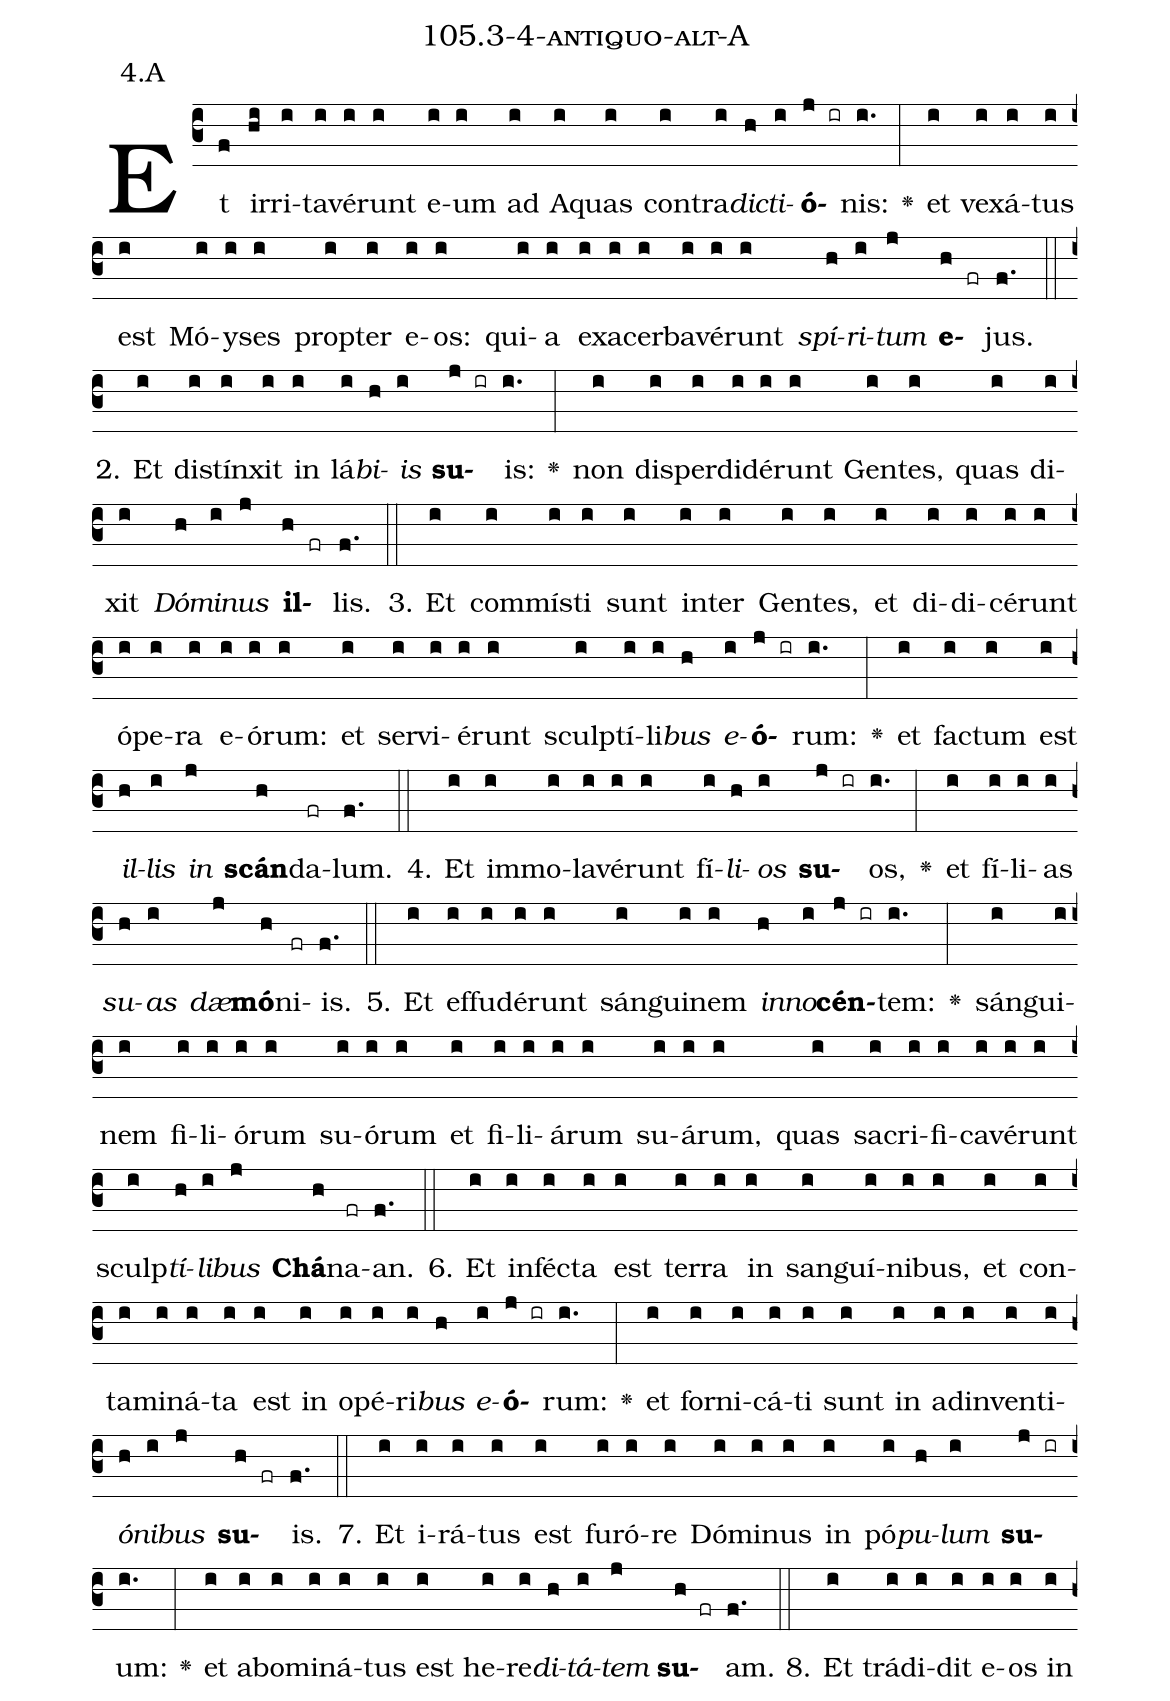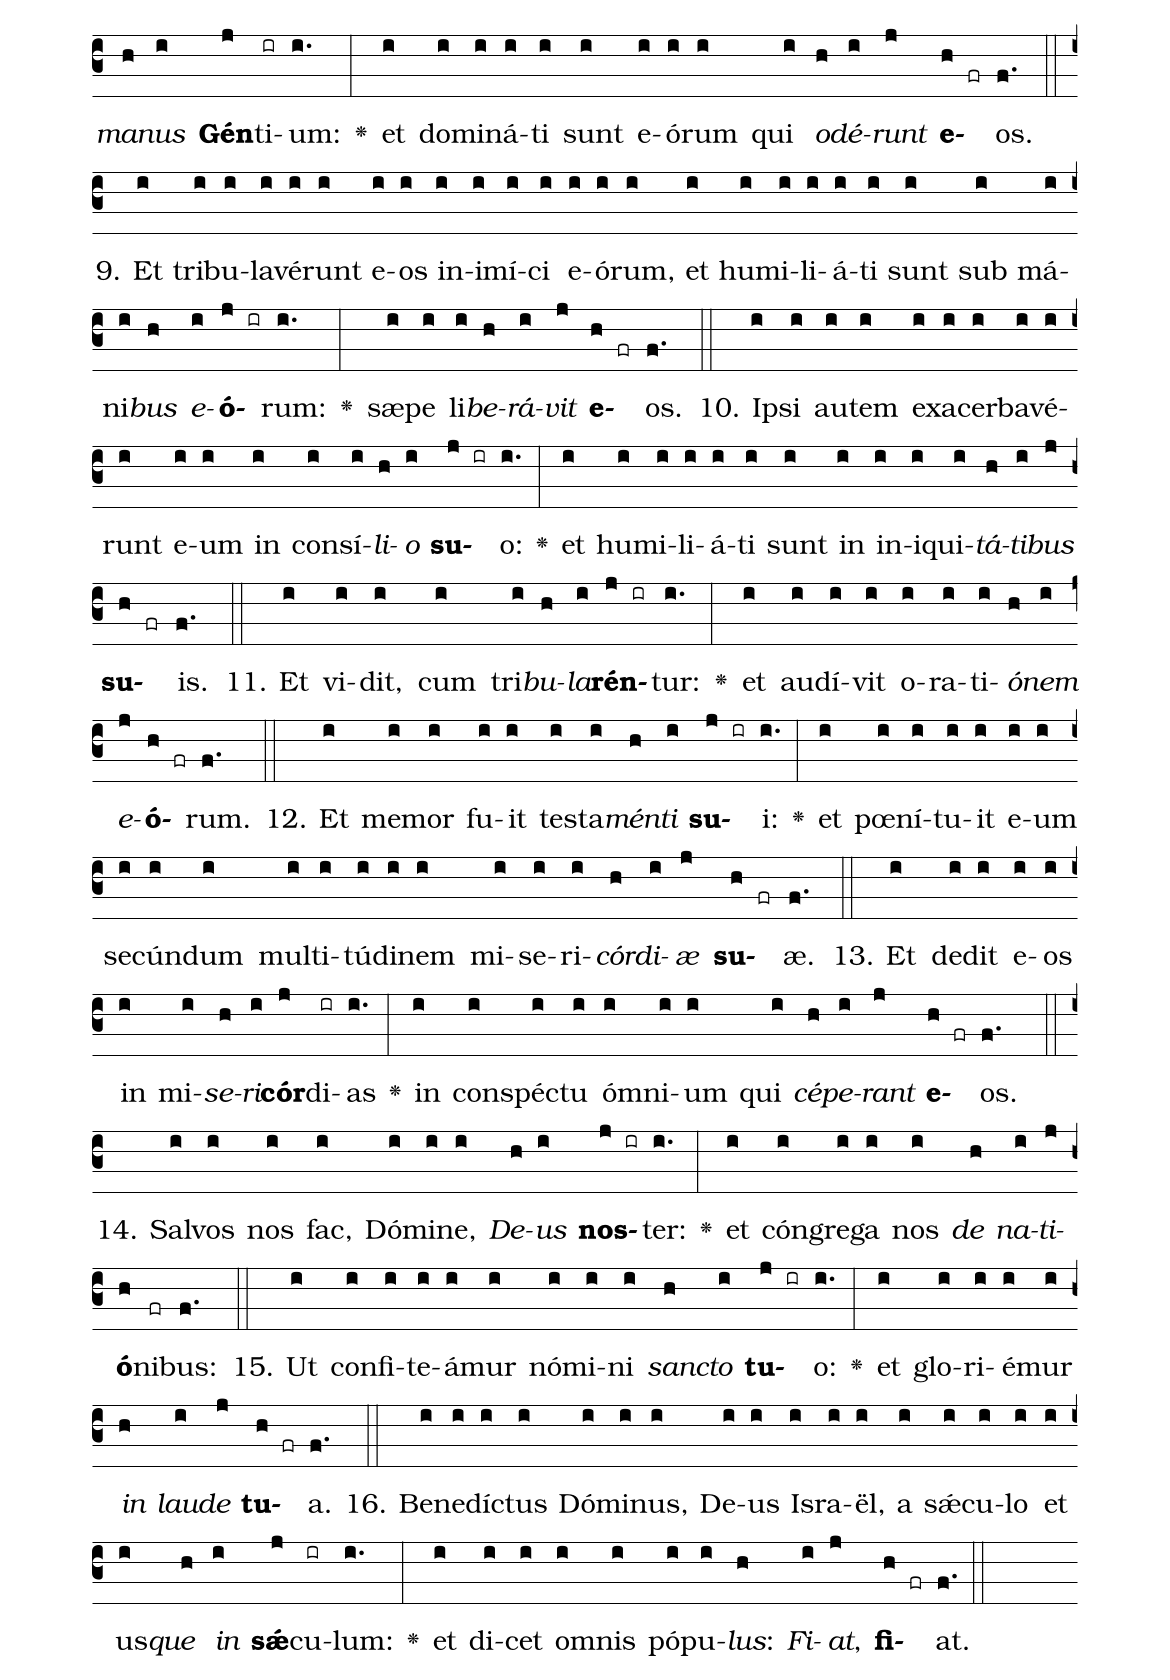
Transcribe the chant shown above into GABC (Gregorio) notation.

name: 105.3-4-antiquo-alt-A;
annotation: 4.A;
%%
(c3)Et(f) ir(hi)ri(i)ta(i)vé(i)runt(i) e(i)um(i) ad(i) A(i)quas(i) con(i)tra(i)<i>dic</i>(h)<i>ti</i>(i)<b>ó</b>(j ir)nis:(i.) <v>\greheightstar</v>(:) et(i) ve(i)xá(i)tus(i) est(i) Mó(i)y(i)ses(i) prop(i)ter(i) e(i)os:(i) qui(i)a(i) ex(i)a(i)cer(i)ba(i)vé(i)runt(i) <i>spí</i>(h)<i>ri</i>(i)<i>tum</i>(j) <b>e</b>(h fr)jus.(f.) (::)
2. Et(i) di(i)stín(i)xit(i) in(i) lá(i)<i>bi</i>(h)<i>is</i>(i) <b>su</b>(j ir)is:(i.) <v>\greheightstar</v>(:) non(i) dis(i)per(i)di(i)dé(i)runt(i) Gen(i)tes,(i) quas(i) di(i)xit(i) <i>Dó</i>(h)<i>mi</i>(i)<i>nus</i>(j) <b>il</b>(h fr)lis.(f.) (::)
3. Et(i) com(i)mís(i)ti(i) sunt(i) in(i)ter(i) Gen(i)tes,(i) et(i) di(i)di(i)cé(i)runt(i) ó(i)pe(i)ra(i) e(i)ó(i)rum:(i) et(i) ser(i)vi(i)é(i)runt(i) sculp(i)tí(i)li(i)<i>bus</i>(h) <i>e</i>(i)<b>ó</b>(j ir)rum:(i.) <v>\greheightstar</v>(:) et(i) fac(i)tum(i) est(i) <i>il</i>(h)<i>lis</i>(i) <i>in</i>(j) <b>scán</b>(h)da(fr)lum.(f.) (::)
4. Et(i) im(i)mo(i)la(i)vé(i)runt(i) fí(i)<i>li</i>(h)<i>os</i>(i) <b>su</b>(j ir)os,(i.) <v>\greheightstar</v>(:) et(i) fí(i)li(i)as(i) <i>su</i>(h)<i>as</i>(i) <i>dæ</i>(j)<b>mó</b>(h)ni(fr)is.(f.) (::)
5. Et(i) ef(i)fu(i)dé(i)runt(i) sán(i)gui(i)nem(i) <i>in</i>(h)<i>no</i>(i)<b>cén</b>(j ir)tem:(i.) <v>\greheightstar</v>(:) sán(i)gui(i)nem(i) fi(i)li(i)ó(i)rum(i) su(i)ó(i)rum(i) et(i) fi(i)li(i)á(i)rum(i) su(i)á(i)rum,(i) quas(i) sa(i)cri(i)fi(i)ca(i)vé(i)runt(i) sculp(i)<i>tí</i>(h)<i>li</i>(i)<i>bus</i>(j) <b>Chá</b>(h)na(fr)an.(f.) (::)
6. Et(i) in(i)féc(i)ta(i) est(i) ter(i)ra(i) in(i) san(i)guí(i)ni(i)bus,(i) et(i) con(i)ta(i)mi(i)ná(i)ta(i) est(i) in(i) o(i)pé(i)ri(i)<i>bus</i>(h) <i>e</i>(i)<b>ó</b>(j ir)rum:(i.) <v>\greheightstar</v>(:) et(i) for(i)ni(i)cá(i)ti(i) sunt(i) in(i) ad(i)in(i)ven(i)ti(i)<i>ó</i>(h)<i>ni</i>(i)<i>bus</i>(j) <b>su</b>(h fr)is.(f.) (::)
7. Et(i) i(i)rá(i)tus(i) est(i) fu(i)ró(i)re(i) Dó(i)mi(i)nus(i) in(i) pó(i)<i>pu</i>(h)<i>lum</i>(i) <b>su</b>(j ir)um:(i.) <v>\greheightstar</v>(:) et(i) ab(i)o(i)mi(i)ná(i)tus(i) est(i) he(i)re(i)<i>di</i>(h)<i>tá</i>(i)<i>tem</i>(j) <b>su</b>(h fr)am.(f.) (::)
8. Et(i) trá(i)di(i)dit(i) e(i)os(i) in(i) <i>ma</i>(h)<i>nus</i>(i) <b>Gén</b>(j)ti(ir)um:(i.) <v>\greheightstar</v>(:) et(i) do(i)mi(i)ná(i)ti(i) sunt(i) e(i)ó(i)rum(i) qui(i) <i>o</i>(h)<i>dé</i>(i)<i>runt</i>(j) <b>e</b>(h fr)os.(f.) (::)
9. Et(i) tri(i)bu(i)la(i)vé(i)runt(i) e(i)os(i) in(i)i(i)mí(i)ci(i) e(i)ó(i)rum,(i) et(i) hu(i)mi(i)li(i)á(i)ti(i) sunt(i) sub(i) má(i)ni(i)<i>bus</i>(h) <i>e</i>(i)<b>ó</b>(j ir)rum:(i.) <v>\greheightstar</v>(:) sæ(i)pe(i) li(i)<i>be</i>(h)<i>rá</i>(i)<i>vit</i>(j) <b>e</b>(h fr)os.(f.) (::)
10. Ip(i)si(i) au(i)tem(i) ex(i)a(i)cer(i)ba(i)vé(i)runt(i) e(i)um(i) in(i) con(i)sí(i)<i>li</i>(h)<i>o</i>(i) <b>su</b>(j ir)o:(i.) <v>\greheightstar</v>(:) et(i) hu(i)mi(i)li(i)á(i)ti(i) sunt(i) in(i) in(i)i(i)qui(i)<i>tá</i>(h)<i>ti</i>(i)<i>bus</i>(j) <b>su</b>(h fr)is.(f.) (::)
11. Et(i) vi(i)dit,(i) cum(i) tri(i)<i>bu</i>(h)<i>la</i>(i)<b>rén</b>(j ir)tur:(i.) <v>\greheightstar</v>(:) et(i) au(i)dí(i)vit(i) o(i)ra(i)ti(i)<i>ó</i>(h)<i>nem</i>(i) <i>e</i>(j)<b>ó</b>(h fr)rum.(f.) (::)
12. Et(i) me(i)mor(i) fu(i)it(i) tes(i)ta(i)<i>mén</i>(h)<i>ti</i>(i) <b>su</b>(j ir)i:(i.) <v>\greheightstar</v>(:) et(i) pœ(i)ní(i)tu(i)it(i) e(i)um(i) se(i)cún(i)dum(i) mul(i)ti(i)tú(i)di(i)nem(i) mi(i)se(i)ri(i)<i>cór</i>(h)<i>di</i>(i)<i>æ</i>(j) <b>su</b>(h fr)æ.(f.) (::)
13. Et(i) de(i)dit(i) e(i)os(i) in(i) mi(i)<i>se</i>(h)<i>ri</i>(i)<b>cór</b>(j)di(ir)as(i.) <v>\greheightstar</v>(:) in(i) con(i)spéc(i)tu(i) óm(i)ni(i)um(i) qui(i) <i>cé</i>(h)<i>pe</i>(i)<i>rant</i>(j) <b>e</b>(h fr)os.(f.) (::)
14. Sal(i)vos(i) nos(i) fac,(i) Dó(i)mi(i)ne,(i) <i>De</i>(h)<i>us</i>(i) <b>nos</b>(j ir)ter:(i.) <v>\greheightstar</v>(:) et(i) cón(i)gre(i)ga(i) nos(i) <i>de</i>(h) <i>na</i>(i)<i>ti</i>(j)<b>ó</b>(h)ni(fr)bus:(f.) (::)
15. Ut(i) con(i)fi(i)te(i)á(i)mur(i) nó(i)mi(i)ni(i) <i>sanc</i>(h)<i>to</i>(i) <b>tu</b>(j ir)o:(i.) <v>\greheightstar</v>(:) et(i) glo(i)ri(i)é(i)mur(i) <i>in</i>(h) <i>lau</i>(i)<i>de</i>(j) <b>tu</b>(h fr)a.(f.) (::)
16. Be(i)ne(i)díc(i)tus(i) Dó(i)mi(i)nus,(i) De(i)us(i) Is(i)ra(i)ël,(i) a(i) sǽ(i)cu(i)lo(i) et(i) us(i)<i>que</i>(h) <i>in</i>(i) <b>sǽ</b>(j)cu(ir)lum:(i.) <v>\greheightstar</v>(:) et(i) di(i)cet(i) om(i)nis(i) pó(i)pu(i)<i>lus</i>:(h) <i>Fi</i>(i)<i>at</i>,(j) <b>fi</b>(h fr)at.(f.) (::)
